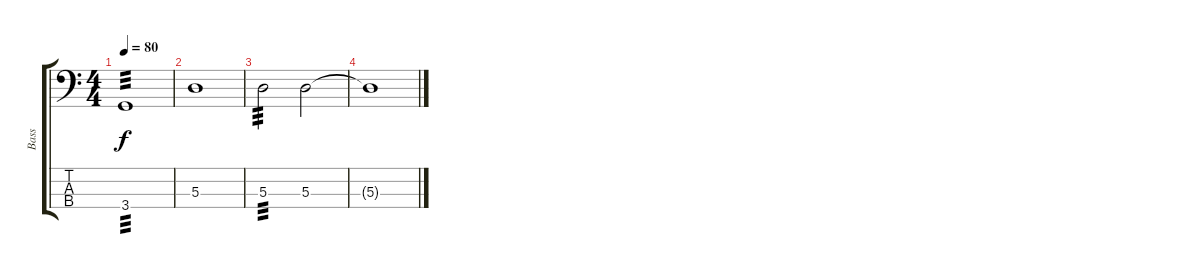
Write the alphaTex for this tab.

\track ("Bass" "Bass") {instrument electricbassfinger}
\staff {score tabs}
\tuning (G2 D2 A1 E1) {hide}
\ts (4 4)
\tempo 80
\clef f4
\ks c
3.4.1{tp 3 dy f} |
5.3.1 |
5.3.2{tp 3} 5.3.2 |
5.3{t}.1
